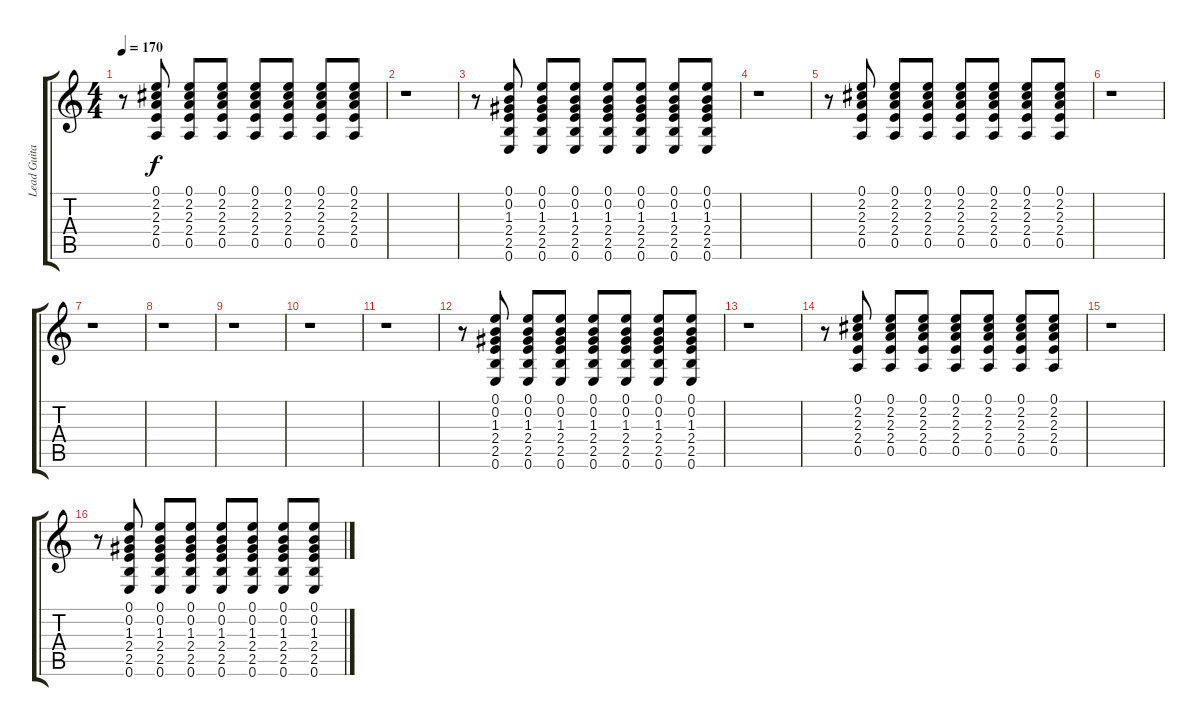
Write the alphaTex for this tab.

\track ("Lead Guitar" "Lead Guita") {instrument overdrivenguitar}
\staff {score tabs}
\tuning (E4 B3 G3 D3 A2 E2) {hide}
\ts (4 4)
\tempo 170
\clef g2
\ks c
r.8{dy f} (0.1 2.2 2.3 2.4 0.5).8 (0.1 2.2 2.3 2.4 0.5).8 (0.1 2.2 2.3 2.4 0.5).8 (0.1 2.2 2.3 2.4 0.5).8 (0.1 2.2 2.3 2.4 0.5).8 (0.1 2.2 2.3 2.4 0.5).8 (0.1 2.2 2.3 2.4 0.5).8 |
r.1 |
r.8 (0.1 0.2 1.3 2.4 2.5 0.6).8 (0.1 0.2 1.3 2.4 2.5 0.6).8 (0.1 0.2 1.3 2.4 2.5 0.6).8 (0.1 0.2 1.3 2.4 2.5 0.6).8 (0.1 0.2 1.3 2.4 2.5 0.6).8 (0.1 0.2 1.3 2.4 2.5 0.6).8 (0.1 0.2 1.3 2.4 2.5 0.6).8 |
r.1 |
r.8 (0.1 2.2 2.3 2.4 0.5).8 (0.1 2.2 2.3 2.4 0.5).8 (0.1 2.2 2.3 2.4 0.5).8 (0.1 2.2 2.3 2.4 0.5).8 (0.1 2.2 2.3 2.4 0.5).8 (0.1 2.2 2.3 2.4 0.5).8 (0.1 2.2 2.3 2.4 0.5).8 |
r.1 |
r.1 |
r.1 |
r.1 |
r.1 |
r.1 |
r.8 (0.1 0.2 1.3 2.4 2.5 0.6).8 (0.1 0.2 1.3 2.4 2.5 0.6).8 (0.1 0.2 1.3 2.4 2.5 0.6).8 (0.1 0.2 1.3 2.4 2.5 0.6).8 (0.1 0.2 1.3 2.4 2.5 0.6).8 (0.1 0.2 1.3 2.4 2.5 0.6).8 (0.1 0.2 1.3 2.4 2.5 0.6).8 |
r.1 |
r.8 (0.1 2.2 2.3 2.4 0.5).8 (0.1 2.2 2.3 2.4 0.5).8 (0.1 2.2 2.3 2.4 0.5).8 (0.1 2.2 2.3 2.4 0.5).8 (0.1 2.2 2.3 2.4 0.5).8 (0.1 2.2 2.3 2.4 0.5).8 (0.1 2.2 2.3 2.4 0.5).8 |
r.1 |
r.8 (0.1 0.2 1.3 2.4 2.5 0.6).8 (0.1 0.2 1.3 2.4 2.5 0.6).8 (0.1 0.2 1.3 2.4 2.5 0.6).8 (0.1 0.2 1.3 2.4 2.5 0.6).8 (0.1 0.2 1.3 2.4 2.5 0.6).8 (0.1 0.2 1.3 2.4 2.5 0.6).8 (0.1 0.2 1.3 2.4 2.5 0.6).8
